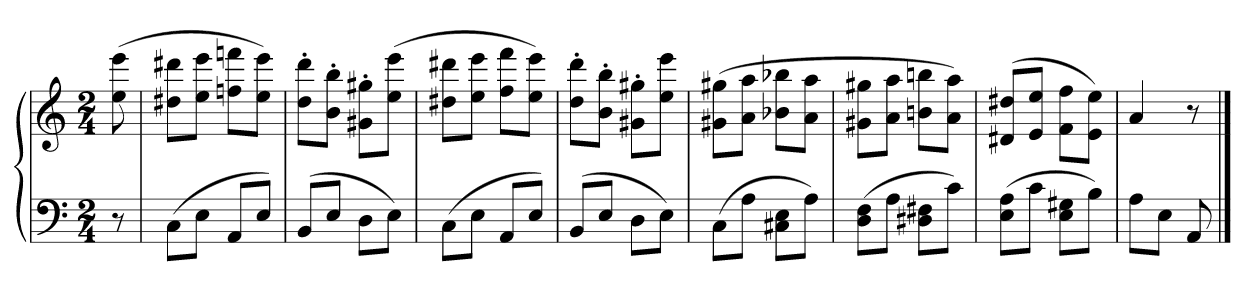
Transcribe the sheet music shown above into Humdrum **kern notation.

**kern	**kern
*part1	*part1
*staff2	*staff1
*clefF4	*clefG2
*k[]	*k[]
*a:	*a:
*M2/4	*M2/4
=	=
8r	(8ee 8eee
=	=
(8CL	8dd#X 8ddd#XL
8EJ	8ee 8eeeJ
8AAL	8ffn 8fffnL
8EJ)	8ee 8eeeJ)
=	=
(8BBL	8dd' 8ddd'L
8EJ	8b' 8bb'J
8DL	8g#X' 8gg#X'L
8EJ)	(8ee 8eeeJ
=	=
(8CL	8dd#X 8ddd#XL
8EJ	8ee 8eeeJ
8AAL	8ff 8fffL
8EJ)	8ee 8eeeJ)
=	=
(8BBL	8dd' 8ddd'L
8EJ	8b' 8bb'J
8DL	8g#X' 8gg#X'L
8EJ)	8ee 8eeeJ
=	=
(8CL	(8g#X 8gg#XL
8AJ	8a 8aaJ
8C#X 8EL	8b-X 8bb-XL
8AJ)	8a 8aaJ
=	=
(8D 8FL	8g#X 8gg#XL
8AJ	8a 8aaJ
8D#X 8F#XL	8bn 8bbnL
8cJ)	8a 8aaJ)
=	=
(8E 8AL	(8d#X 8dd#XL
8cJ	8e 8eeJ
8E 8G#XL	8f 8ffL
8BJ)	8e 8eeJ)
=	=
8AL	4a
8EJ	.
8AA	8r
==	==
*-	*-
